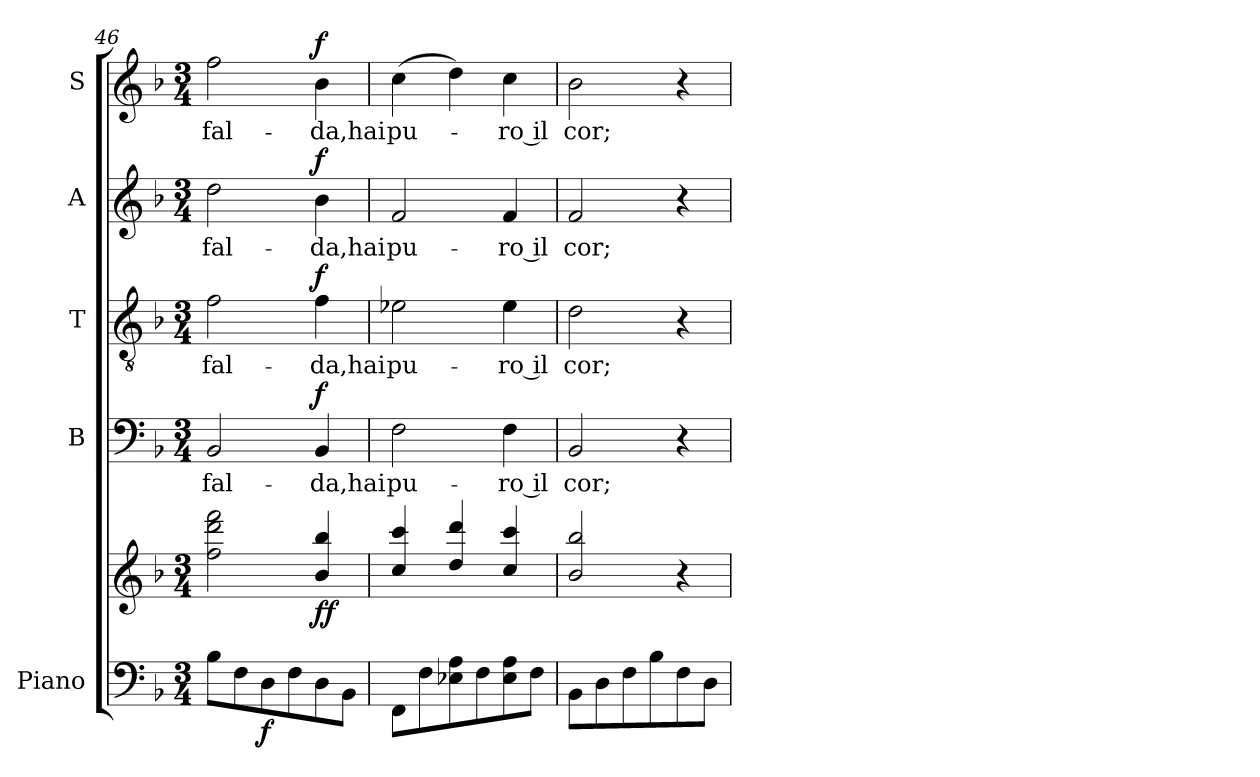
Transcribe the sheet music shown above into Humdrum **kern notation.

**kern	**kern	**dynam	**kern	**text	**dynam	**kern	**text	**dynam	**kern	**text	**dynam	**kern	**text	**dynam
*part5	*part5	*part5	*part4	*part4	*part4	*part3	*part3	*part3	*part2	*part2	*part2	*part1	*part1	*part1
*staff6	*staff5	*staff5/6	*staff4	*staff4	*staff4	*staff3	*staff3	*staff3	*staff2	*staff2	*staff2	*staff1	*staff1	*staff1
*I"Piano	*	*	*I"B	*	*	*I"T	*	*	*I"A	*	*	*I"S	*	*
*I'Pno	*	*	*I'B	*	*	*I'T	*	*	*I'A	*	*	*I'S	*	*
!!LO:LB:g=z
*clefF4	*clefG2	*	*clefF4	*	*	*clefGv2	*	*	*clefG2	*	*	*clefG2	*	*
*k[b-]	*k[b-]	*	*k[b-]	*	*	*k[b-]	*	*	*k[b-]	*	*	*k[b-]	*	*
*M3/4	*M3/4	*	*M3/4	*	*	*M3/4	*	*	*M3/4	*	*	*M3/4	*	*
=46	=46	=46	=46	=46	=46	=46	=46	=46	=46	=46	=46	=46	=46	=46
8B-\L	2ff\ 2ddd\ 2fff\	.	2BB-/	fal-	.	2f\	fal-	.	2dd\	fal-	.	2ff\	fal-	.
8F\	.	.	.	.	.	.	.	.	.	.	.	.	.	.
!	!	!LO:DY:b=2	!	!	!	!	!	!	!	!	!	!	!	!
8D\	.	f	.	.	.	.	.	.	.	.	.	.	.	.
8F\	.	.	.	.	.	.	.	.	.	.	.	.	.	.
!	!	!LO:DY:b	!	!	!	!	!	!	!	!	!	!	!	!
!	!	!LO:DY:n=1:b	!	!	!LO:DY:a	!	!	!LO:DY:a	!	!	!LO:DY:a	!	!	!LO:DY:a
8D\	4b-/ 4bb-/	f f	4BB-/	-da,hai	f	4f\	-da,hai	f	4b-\	-da,hai	f	4b-\	-da,hai	f
8BB-\J	.	.	.	.	.	.	.	.	.	.	.	.	.	.
=47	=47	=47	=47	=47	=47	=47	=47	=47	=47	=47	=47	=47	=47	=47
8FF\L	4cc/ 4ccc/	.	2F\	pu-	.	2e-X\	pu-	.	2f/	pu-	.	(4cc\	pu-	.
8F\	.	.	.	.	.	.	.	.	.	.	.	.	.	.
8E-X\ 8A\	4dd/ 4ddd/	.	.	.	.	.	.	.	.	.	.	4dd\)	.	.
8F\	.	.	.	.	.	.	.	.	.	.	.	.	.	.
8E-\ 8A\	4cc/ 4ccc/	.	4F\	-ro il	.	4e-\	-ro il	.	4f/	-ro il	.	4cc\	-ro il	.
8F\J	.	.	.	.	.	.	.	.	.	.	.	.	.	.
=48	=48	=48	=48	=48	=48	=48	=48	=48	=48	=48	=48	=48	=48	=48
8BB-\L	2b-/ 2bb-/	.	2BB-/	cor;	.	2d\	cor;	.	2f/	cor;	.	2b-\	cor;	.
8D\	.	.	.	.	.	.	.	.	.	.	.	.	.	.
8F\	.	.	.	.	.	.	.	.	.	.	.	.	.	.
8B-\	.	.	.	.	.	.	.	.	.	.	.	.	.	.
8F\	4r	.	4r	.	.	4r	.	.	4r	.	.	4r	.	.
8D\J	.	.	.	.	.	.	.	.	.	.	.	.	.	.
=	=	=	=	=	=	=	=	=	=	=	=	=	=	=
*-	*-	*-	*-	*-	*-	*-	*-	*-	*-	*-	*-	*-	*-	*-
